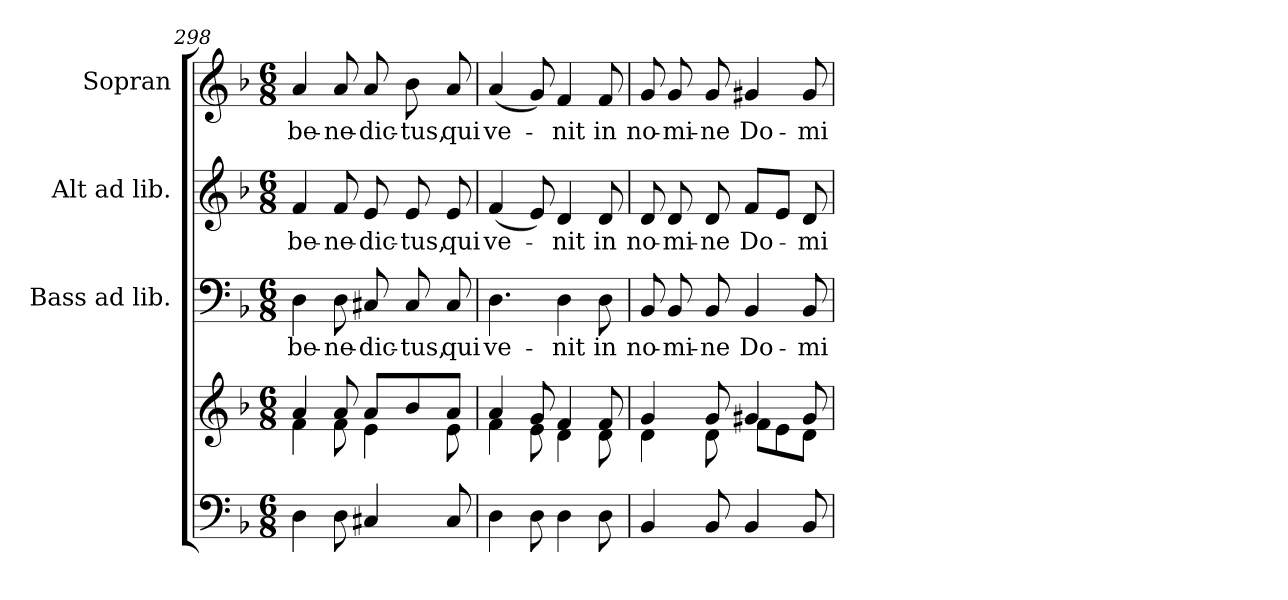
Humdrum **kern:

**kern	**kern	**kern	**text	**kern	**text	**kern	**text
*part4	*part4	*part3	*part3	*part2	*part2	*part1	*part1
*staff5	*staff4	*staff3	*staff3	*staff2	*staff2	*staff1	*staff1
*	*	*I"Bass ad lib.	*	*I"Alt ad lib.	*	*I"Sopran	*
*	*	*I'B.	*	*I'A.	*	*I'S.	*
*clefF4	*clefG2	*clefF4	*	*clefG2	*	*clefG2	*
*k[b-]	*k[b-]	*k[b-]	*	*k[b-]	*	*k[b-]	*
*F:	*F:	*F:	*	*F:	*	*F:	*
*M6/8	*M6/8	*M6/8	*	*M6/8	*	*M6/8	*
=298	=298	=298	=298	=298	=298	=298	=298
*	*^	*	*	*	*	*	*
!	!	!	!	!LO:LY:b	!	!LO:LY:b	!	!LO:LY:b
4D\	4a/	4f\	4D\	be-	4f/	be-	4a/	be-
!	!	!	!	!LO:LY:b	!	!LO:LY:b	!	!LO:LY:b
8D\	8a/	8f\	8D\	-ne-	8f/	-ne-	8a/	-ne-
!	!	!	!	!LO:LY:b	!	!LO:LY:b	!	!LO:LY:b
4C#X/	8a/L	4e\	8C#X/	-dic-	8e/	-dic-	8a/	-dic-
!	!	!	!	!LO:LY:b	!	!LO:LY:b	!	!LO:LY:b
.	8b-/	.	8C#/	-tus,	8e/	-tus,	8b-\	-tus,
!	!	!	!	!LO:LY:b	!	!LO:LY:b	!	!LO:LY:b
8C#/	8a/J	8e\	8C#/	qui	8e/	qui	8a/	qui
=299	=299	=299	=299	=299	=299	=299	=299	=299
!	!	!	!	!LO:LY:b	!	!LO:LY:b	!	!LO:LY:b
4D\	4a/	4f\	4.D\	ve-	(<4f/	ve-	(<4a/	ve-
8D\	8g/	8e\	.	.	8e/)	.	8g/)	.
!	!	!	!	!LO:LY:b	!	!LO:LY:b	!	!LO:LY:b
4D\	4f/	4d\	4D\	-nit	4d/	-nit	4f/	-nit
!	!	!	!	!LO:LY:b	!	!LO:LY:b	!	!LO:LY:b
8D\	8f/	8d\	8D\	in	8d/	in	8f/	in
=300	=300	=300	=300	=300	=300	=300	=300	=300
!	!	!	!	!LO:LY:b	!	!LO:LY:b	!	!LO:LY:b
4BB-/	4g/	4d\	8BB-/	no-	8d/	no-	8g/	no-
!	!	!	!	!LO:LY:b	!	!LO:LY:b	!	!LO:LY:b
.	.	.	8BB-/	-mi-	8d/	-mi-	8g/	-mi-
!	!	!	!	!LO:LY:b	!	!LO:LY:b	!	!LO:LY:b
8BB-/	8g/	8d\	8BB-/	-ne	8d/	-ne	8g/	-ne
!	!	!	!	!LO:LY:b	!	!LO:LY:b	!	!LO:LY:b
4BB-/	4g#X/	8f\L	4BB-/	Do-	8f/L	Do-	4g#X/	Do-
.	.	8e\	.	.	8e/J	.	.	.
!	!	!	!	!LO:LY:b	!	!LO:LY:b	!	!LO:LY:b
8BB-/	8g#/	8d\J	8BB-/	-mi-	8d/	-mi-	8g#/	-mi-
*	*v	*v	*	*	*	*	*	*
=	=	=	=	=	=	=	=
*-	*-	*-	*-	*-	*-	*-	*-
